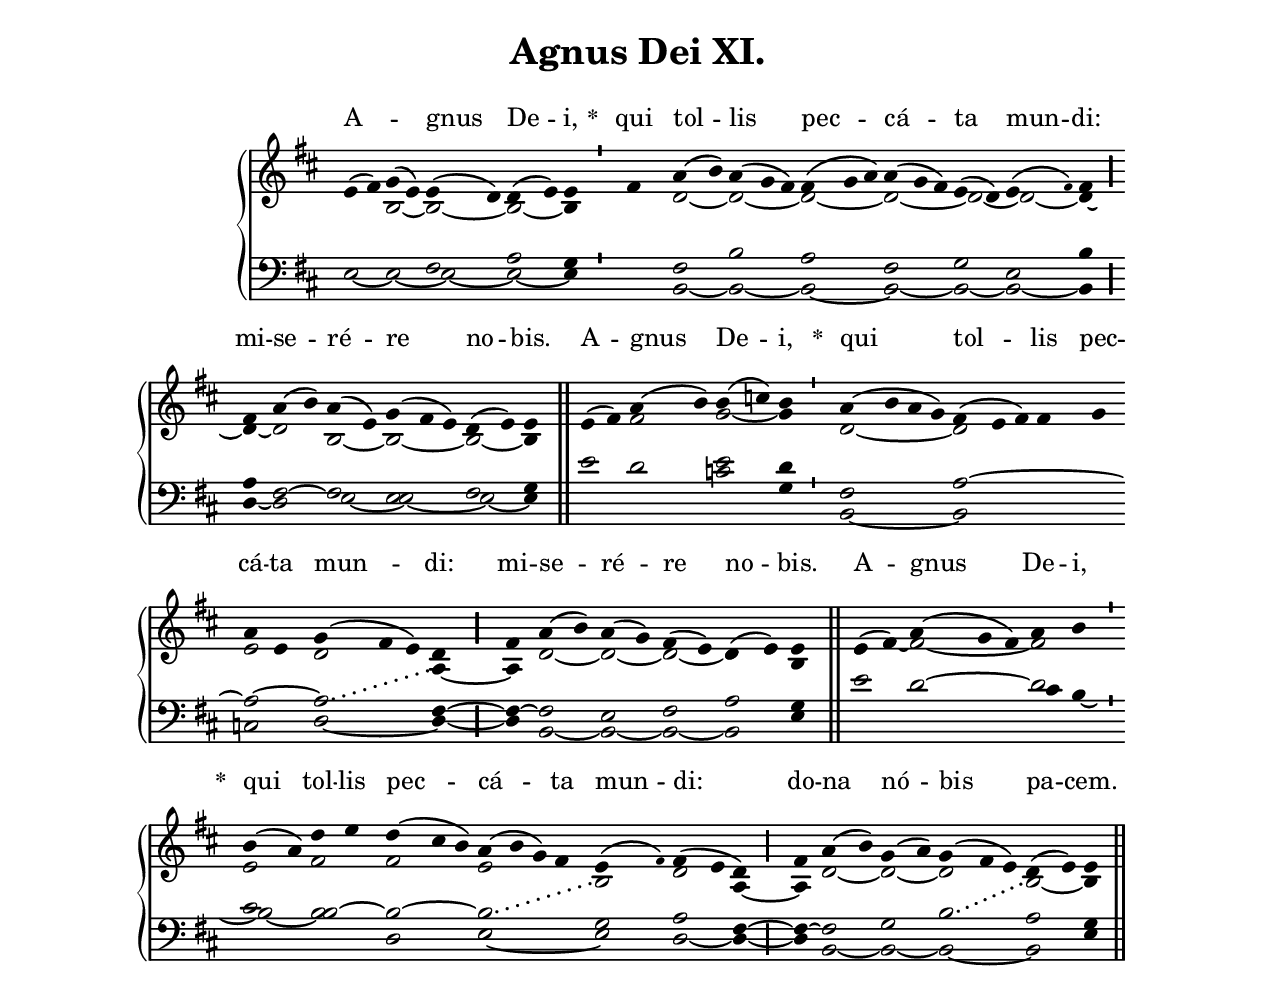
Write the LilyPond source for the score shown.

\version "2.18"
\include "gregorian.ly"
\include "noh2.ily"

%Page reference: page v.66
%(volume.page)

global = {
 \key e \dorian
 \cadenzaOn 
 \override Glissando #'thickness = #2.0
}

\header {
  title = \markup \center-column {"Agnus Dei XI." \vspace #1 }
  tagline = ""
  composer = ""
}

\paper {
 #(include-special-characters)
  oddHeaderMarkup = \markup \fill-line {
    \line {}
    \center-column {
      \on-the-fly #first-page     " "
      \on-the-fly #not-first-page ""
    }
    \line { \on-the-fly #print-page-number-check-first \fromproperty #'page:page-number-string }
  }
  evenHeaderMarkup = \markup \fill-line {
    \line { \on-the-fly #print-page-number-check-first \fromproperty #'page:page-number-string }
    \center-column { "" }
    \line {}
  }
}

chantText = \lyricmode {
A -- _ gnus De -- i, 
\set stanza = " * " qui tol -- lis pec -- cá -- ta mun -- di: 
mi -- se -- ré -- re no -- bis. 
A -- gnus De -- i, 
\set stanza = " * " qui tol -- lis pec -- cá -- ta mun -- di: 
mi -- se -- ré -- re no -- bis. 
A -- gnus De -- i, 
\set stanza = " * " qui tol -- lis pec -- cá -- ta mun -- di: 
do -- na nó -- bis pa -- cem. }

chantMusic = {
\tieDown   e'4 ( fis'4) g'4 ( e'4) e'4 ( d'4) d'4 ( e'4) e'4 \divisioMinima
 fis'4 a'4 ( b'4) a'4 ( g'4 fis'4) fis'4 ( g'4 a'4) a'4 ( g'4 fis'4) e'4 ( d'4) e'4 ( \once \tweak #'font-size #-4 fis' ) fis'4 \divisioMaior
 \forceBreak
 fis'4 a'4 ( b'4) a'4 ( e'4) g'4 ( fis'4 e'4) d'4 ( e'4) e'4 \finalis
 e'4 ( fis'4) a'4 ( b'4)  b'4 ( c''4) b'4 \divisioMinima
 a'4 ( b'4 a'4 g'4) fis'4 ( e'4 fis'4) fis'4 g'4 \forceBreak
 a'4 e'4 g'4 ( fis'4 e'4) d'4 \divisioMaior
 fis'4 a'4 ( b'4) a'4 ( g'4) fis'4 ( e'4) d'4 ( e'4) e'4 \finalis
 e'4 ( fis'4) a'4 ( g'4 fis'4) a'4 b'4 \divisioMinima
 \forceBreak
 b'4 ( a'4) d''4 e''4 d''4 ( cis''4 b'4) a'4 ( b'4 g'4) fis'4 e'4 ( \once \tweak #'font-size #-4 fis' ) fis'4 ( e'4 d'4) \divisioMaior
 fis'4 a'4 ( b'4) g'4 ( a'4) g'4 ( fis'4 e'4) d'4 ( e'4) e'4 \finalis

}

altoMusic = {
r2 b2 ~ b2 ~ b2 ~ b4 \divisioMinima
r4 d'2 ~ d'2*3/2 ~ d'2*3/2 ~ d'2*3/2 ~ d'2 ~ d'2 ~ d'4 ~ \divisioMaior
d'4 ~ d'2 b2 ~ b2*3/2 ~ b2 ~ b4 \finalis
r2 fis'2 g'2 ~ g'4 \divisioMinima
d'2*4/2 ~ d'2*5/2 e'2 d'2*3/2 a4 ~ \divisioMaior
a4 d'2 ~ d'2 ~ d'2 ~ d'4 e'4 b4 \finalis
e'4 fis'4 ~ fis'2*3/2 ~ fis'2 \divisioMinima
e'2 fis'2 fis'2*3/2 e'2*4/2 b2 d'2 a4 ~ \divisioMaior
a4 d'2 ~ d'2 ~ d'2*3/2 b2 ~ b4 \finalis
}

tenorMusic = {
r2*4/2 fis2 a2 g4 \divisioMinima
r4 fis2 b2*3/2 a2*3/2 fis2*3/2 g2 e2 b4 \divisioMaior
a4 fis2 ~ fis2 e2*3/2 fis2 g4 \finalis
e'2 d'2 e'2 d'4 \divisioMinima
fis2*4/2 a2*5/2 ~ a2 ~ a2*3/2 fis4 ~ \divisioMaior
fis4 ~ fis2 e2 fis2 a2 g4 \finalis
e'2 d'2*3/2 ~ d'2 \divisioMinima
cis'2 \shiftRight b2 ~ b2*3/2 ~ b2*4/2 g2 a2 fis4 ~ \divisioMaior
fis4 ~ fis2 g2 b2*3/2 a2 g4 \finalis
}

bassMusic = {
e2 ~ e2 ~ e2 ~ e2 ~ e4 \divisioMinima
r4 b,2 ~ b,2*3/2 ~ b,2*3/2 ~ b,2*3/2 ~ b,2 ~ b,2 ~ b,4 \divisioMaior
d4 ~ d2 e2 ~ \shiftRight e2*3/2 ~ e2 ~ e4 \finalis
r2*4/2 c'2 g4 \divisioMinima
b,2*4/2 ~ b,2*5/2 c2 d2*3/2 ~ d4 ~ \divisioMaior
d4 b,2 ~ b,2 ~ b,2 ~ b,2 e4 \finalis
r2*5/2 cis'4 b4 ~ \divisioMinima
b2 ~ b2 d2*3/2 e2*4/2 ~ e2 d2 ~ d4 ~ \divisioMaior
d4 b,2 ~ b,2 ~ b,2*3/2 ~ b,2 e4 \finalis
}

voiceLines = {
\voiceLineStyle


s2*55/2
\allowVoiceLineBreak
\voiceLine "down" "up" a2*3/2 a2*1/2


s2*24/2
\allowVoiceLineBreak
\voiceLine "down" "up" b2*4/2 b2*1/2


s2*9/2
\allowVoiceLineBreak
\voiceLine "down" "up" b2*3/2 b2*1/2


}

\score{
  <<
    \new GrandStaff <<
      \set GrandStaff.autoBeaming = ##f
      \set GrandStaff.instrumentName = \markup \center-column {
        ""
      }
      \new Staff = up <<
        \new Voice = "chant" {
          \voiceOne \global \chantMusic
        }
        \new Voice {
          \voiceTwo \global \altoMusic
        }
      >>

      \new Staff = down <<
        \clef bass
        \new Voice {
          \voiceOne \global \tenorMusic
        }
        \new Voice {
          \voiceTwo \global \bassMusic
        }
	\new Voice {
        \voiceThree \global \voiceLines
        }
      >>
    >>
    \new Lyrics \lyricsto chant {
      \chantText
    }
  >>
  \layout{
  }
  \midi{
    \tempo 4 = 125
  }
}
